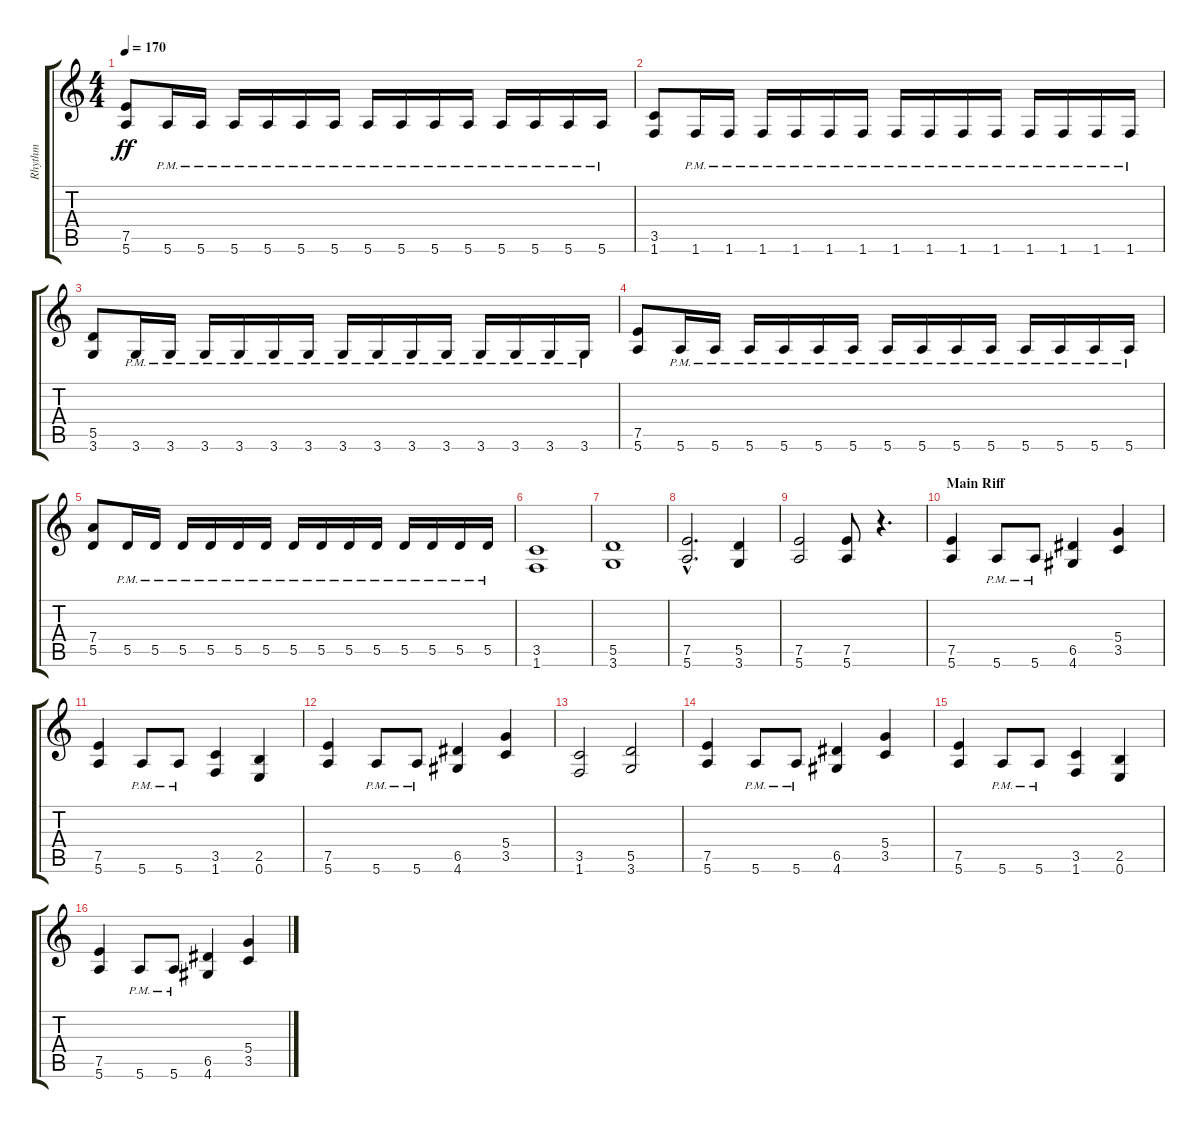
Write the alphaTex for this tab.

\track ("Rhythm" "Rhythm") {instrument distortionguitar}
\staff {score tabs}
\tuning (E4 B3 G3 D3 A2 E2) {hide}
\ts (4 4)
\tempo 170
\clef g2
\ks c
(7.5 5.6).8{dy ff} 5.6{pm}.16 5.6{pm}.16 5.6{pm}.16 5.6{pm}.16 5.6{pm}.16 5.6{pm}.16 5.6{pm}.16 5.6{pm}.16 5.6{pm}.16 5.6{pm}.16 5.6{pm}.16 5.6{pm}.16 5.6{pm}.16 5.6{pm}.16 |
(3.5 1.6).8 1.6{pm}.16 1.6{pm}.16 1.6{pm}.16 1.6{pm}.16 1.6{pm}.16 1.6{pm}.16 1.6{pm}.16 1.6{pm}.16 1.6{pm}.16 1.6{pm}.16 1.6{pm}.16 1.6{pm}.16 1.6{pm}.16 1.6{pm}.16 |
(5.5 3.6).8 3.6{pm}.16 3.6{pm}.16 3.6{pm}.16 3.6{pm}.16 3.6{pm}.16 3.6{pm}.16 3.6{pm}.16 3.6{pm}.16 3.6{pm}.16 3.6{pm}.16 3.6{pm}.16 3.6{pm}.16 3.6{pm}.16 3.6{pm}.16 |
(7.5 5.6).8 5.6{pm}.16 5.6{pm}.16 5.6{pm}.16 5.6{pm}.16 5.6{pm}.16 5.6{pm}.16 5.6{pm}.16 5.6{pm}.16 5.6{pm}.16 5.6{pm}.16 5.6{pm}.16 5.6{pm}.16 5.6{pm}.16 5.6{pm}.16 |
(7.4 5.5).8 5.5{pm}.16 5.5{pm}.16 5.5{pm}.16 5.5{pm}.16 5.5{pm}.16 5.5{pm}.16 5.5{pm}.16 5.5{pm}.16 5.5{pm}.16 5.5{pm}.16 5.5{pm}.16 5.5{pm}.16 5.5{pm}.16 5.5{pm}.16 |
(3.5 1.6).1 |
(5.5 3.6).1 |
(7.5{hac} 5.6{hac}).2{d} (5.5 3.6).4 |
(7.5 5.6).2 (7.5 5.6).8 r.4{d} |
\section ("" "Main Riff")
(7.5 5.6).4 5.6{pm}.8 5.6{pm}.8 (6.5 4.6).4 (5.4 3.5).4 |
(7.5 5.6).4 5.6{pm}.8 5.6{pm}.8 (3.5 1.6).4 (2.5 0.6).4 |
(7.5 5.6).4 5.6{pm}.8 5.6{pm}.8 (6.5 4.6).4 (5.4 3.5).4 |
(3.5 1.6).2 (5.5 3.6).2 |
(7.5 5.6).4 5.6{pm}.8 5.6{pm}.8 (6.5 4.6).4 (5.4 3.5).4 |
(7.5 5.6).4 5.6{pm}.8 5.6{pm}.8 (3.5 1.6).4 (2.5 0.6).4 |
(7.5 5.6).4 5.6{pm}.8 5.6{pm}.8 (6.5 4.6).4 (5.4 3.5).4
